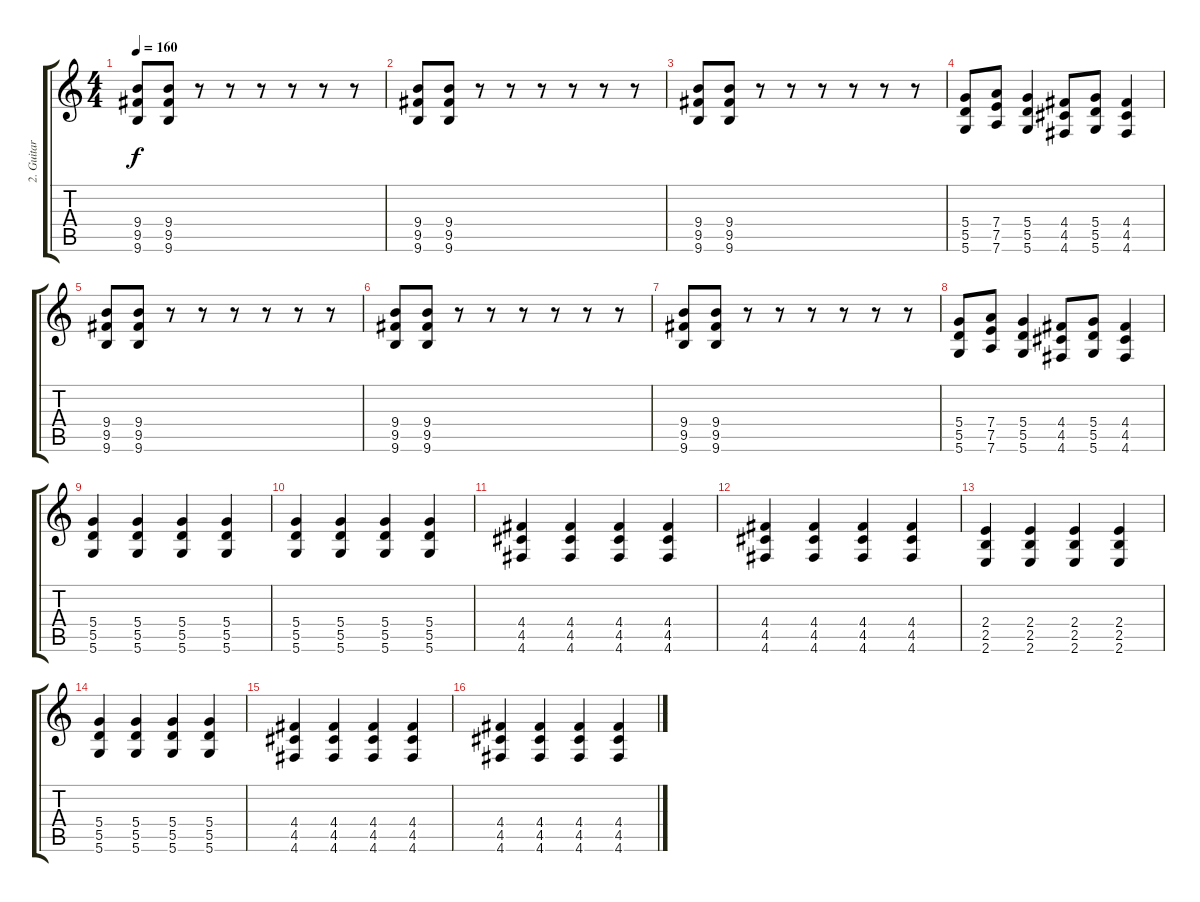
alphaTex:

\track ("2. Guitar" "2. Guitar") {instrument distortionguitar}
\staff {score tabs}
\tuning (E4 B3 G3 D3 A2 D2) {hide}
\ts (4 4)
\tempo 160
\clef g2
\ks c
(9.4 9.5 9.6).8{dy f} (9.4 9.5 9.6).8 r.8 r.8 r.8 r.8 r.8 r.8 |
(9.4 9.5 9.6).8 (9.4 9.5 9.6).8 r.8 r.8 r.8 r.8 r.8 r.8 |
(9.4 9.5 9.6).8 (9.4 9.5 9.6).8 r.8 r.8 r.8 r.8 r.8 r.8 |
(5.4 5.5 5.6).8 (7.4 7.5 7.6).8 (5.4 5.5 5.6).4 (4.4 4.5 4.6).8 (5.4 5.5 5.6).8 (4.4 4.5 4.6).4 |
(9.4 9.5 9.6).8 (9.4 9.5 9.6).8 r.8 r.8 r.8 r.8 r.8 r.8 |
(9.4 9.5 9.6).8 (9.4 9.5 9.6).8 r.8 r.8 r.8 r.8 r.8 r.8 |
(9.4 9.5 9.6).8 (9.4 9.5 9.6).8 r.8 r.8 r.8 r.8 r.8 r.8 |
(5.4 5.5 5.6).8 (7.4 7.5 7.6).8 (5.4 5.5 5.6).4 (4.4 4.5 4.6).8 (5.4 5.5 5.6).8 (4.4 4.5 4.6).4 |
(5.4 5.5 5.6).4 (5.4 5.5 5.6).4 (5.4 5.5 5.6).4 (5.4 5.5 5.6).4 |
(5.4 5.5 5.6).4 (5.4 5.5 5.6).4 (5.4 5.5 5.6).4 (5.4 5.5 5.6).4 |
(4.4 4.5 4.6).4 (4.4 4.5 4.6).4 (4.4 4.5 4.6).4 (4.4 4.5 4.6).4 |
(4.4 4.5 4.6).4 (4.4 4.5 4.6).4 (4.4 4.5 4.6).4 (4.4 4.5 4.6).4 |
(2.4 2.5 2.6).4 (2.4 2.5 2.6).4 (2.4 2.5 2.6).4 (2.4 2.5 2.6).4 |
(5.4 5.5 5.6).4 (5.4 5.5 5.6).4 (5.4 5.5 5.6).4 (5.4 5.5 5.6).4 |
(4.4 4.5 4.6).4 (4.4 4.5 4.6).4 (4.4 4.5 4.6).4 (4.4 4.5 4.6).4 |
(4.4 4.5 4.6).4 (4.4 4.5 4.6).4 (4.4 4.5 4.6).4 (4.4 4.5 4.6).4
